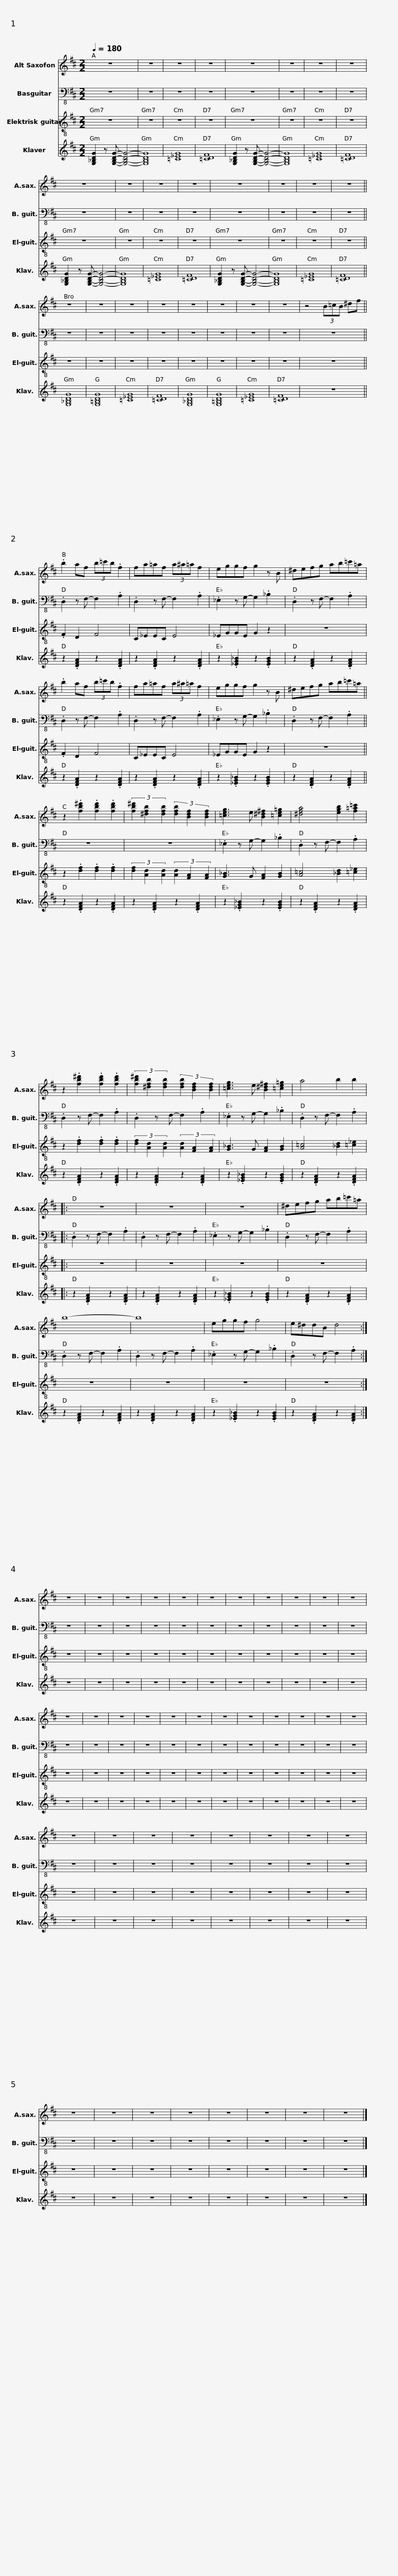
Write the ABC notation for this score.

X:1
%%score 1 2 3 4
L:1/8
Q:1/4=180
M:2/2
I:linebreak $
K:D
V:1 treble transpose=-9
V:2 bass-8
V:3 treble-8
V:4 treble
V:1
[K:D] z8 | z8 | z8 | z8 | z8 | %5
 z8 | z8 | z8 | z8 |$ z8 | %10
 z8 | z8 | z8 | z8 | z8 | %15
 z8 || z8 | z8 | z8 | z8 | %20
 z8 | z8 |$ z8 | z8 | z4 (3B=cB ^df || %25
 .b2 af (3b=c'b .f2 | fa=af (3a^a=a f2 |$ eggf g2 z B | ^defg ab=c'=a | .b2 af (3b=c'b .f2 | %30
 fa=af (3a^a=a f2 |$ eggf g2 z B | ^defg ab=c'=a || z2 .[fb^d']2 .[fbd']2 .[fbd']2 | (3[fb^d']2 [^dfb]2 [dfb]2 (3[dfb]2 [Bdf]2 [Bdf]2 |$ %35
 [=ceg]3 e [B^d^f]2 [=ce=g]2 | [^dfa]4 [egb]2 [f=a=c']2 | z2 .[fb^d']2 .[fbd']2 .[fbd']2 | (3[fb^d']2 [^dfb]2 [dfb]2 (3[dfb]2 [Bdf]2 [Bdf]2 | [=ceg]3 e [B^d^f]2 [=ce=g]2 |$ %40
 a4 b2 b2 |: z8 | z8 | z8 | ^defg ab=c'=a | %45
 b8- |$ b8 | eggf g4 | e^ddB d4 :| z8 | %50
 z8 | z8 | z8 | z8 | z8 | %55
 z8 | z8 |$ z8 | z8 | z8 | %60
 z8 | z8 | z8 | z8 | z8 | %65
 z8 | z8 | z8 | z8 | z8 | %70
 z8 | z8 | z8 |$ z8 | z8 | %75
 z8 | z8 | z8 | z8 | z8 | %80
 z8 | z8 | z8 | z8 | z8 | %85
 z8 | z8 | z8 |] %88
V:2
 z8 | z8 | z8 | z8 | z8 | %5
 z8 | z8 | z8 | z8 |$ z8 | %10
 z8 | z8 | z8 | z8 | z8 | %15
 z8 || z8 | z8 | z8 | z8 | %20
 z8 | z8 |$ z8 | z8 | z8 || %25
 .D,2 z F,- F,2 .A,2 | .D,2 z F,- F,2 .A,2 |$ ._E,2 z G,- G,2 ._B,2 | .D,2 z F,- F,2 .A,2 | .D,2 z F,- F,2 .A,2 | %30
 .D,2 z F,- F,2 .A,2 |$ ._E,2 z G,- G,2 ._B,2 | .D,2 z F,- F,2 .A,2 || z8 | z8 |$ %35
 ._E,2 z G,- G,2 ._B,2 | .D,2 z F,- F,2 .A,2 | .D,2 z F,- F,2 .A,2 | .D,2 z F,- F,2 .A,2 | ._E,2 z G,- G,2 ._B,2 |$ %40
 .D,2 z F,- F,2 .A,2 |: .D,2 z F,- F,2 .A,2 | .D,2 z F,- F,2 .A,2 | ._E,2 z G,- G,2 ._B,2 | .D,2 z F,- F,2 .A,2 | %45
 .D,2 z F,- F,2 .A,2 |$ .D,2 z F,- F,2 .A,2 | ._E,2 z G,- G,2 ._B,2 | .D,2 z F,- F,2 .A,2 :| z8 | %50
 z8 | z8 | z8 | z8 | z8 | %55
 z8 | z8 |$ z8 | z8 | z8 | %60
 z8 | z8 | z8 | z8 | z8 | %65
 z8 | z8 | z8 | z8 | z8 | %70
 z8 | z8 | z8 |$ z8 | z8 | %75
 z8 | z8 | z8 | z8 | z8 | %80
 z8 | z8 | z8 | z8 | z8 | %85
 z8 | z8 | z8 |] %88
V:3
 z8 | z8 | z8 | z8 | z8 | %5
 z8 | z8 | z8 | z8 |$ z8 | %10
 z8 | z8 | z8 | z8 | z8 | %15
 z8 || z8 | z8 | z8 | z8 | %20
 z8 | z8 |$ z8 | z8 | z8 || %25
 .F2 D2 F4 | C_EEC E4 |$ _EGGE G2 z2 | z8 | .F2 D2 F4 | %30
 C_EEC E4 |$ _EGGE G2 z2 | z8 || z2 .[df]2 .[df]2 .[df]2 | (3[df]2 [Ad]2 [Ad]2 (3[Ad]2 [FA]2 [FA]2 |$ %35
 [G_B]3 G [FA]2 [GB]2 | [A=c]4 [_Bd]2 [=c_e]2 | z2 .[df]2 .[df]2 .[df]2 | (3[df]2 [Ad]2 [Ad]2 (3[Ad]2 [FA]2 [FA]2 | [G_B]3 G [FA]2 [GB]2 |$ %40
 [A=c]4 [_Bd]2 [=c_e]2 |: z8 | z8 | z8 | z8 | %45
 z8 |$ z8 | z8 | z8 :| z8 | %50
 z8 | z8 | z8 | z8 | z8 | %55
 z8 | z8 |$ z8 | z8 | z8 | %60
 z8 | z8 | z8 | z8 | z8 | %65
 z8 | z8 | z8 | z8 | z8 | %70
 z8 | z8 | z8 |$ z8 | z8 | %75
 z8 | z8 | z8 | z8 | z8 | %80
 z8 | z8 | z8 | z8 | z8 | %85
 z8 | z8 | z8 |] %88
V:4
 [G,_B,DG]2 z [G,B,DG]- [G,B,DG]4- | [G,B,DG]8 | [=C_EG]8 | [=CDF]8 | [G,_B,DG]2 z [G,B,DG]- [G,B,DG]4- | %5
 [G,B,DG]8 | [=C_EG]8 | [=CDF]8 | [G,_B,DG]2 z [G,B,DG]- [G,B,DG]4- |$ [G,B,DG]8 | %10
 [=C_EG]8 | [=CDF]8 | [G,_B,DG]2 z [G,B,DG]- [G,B,DG]4- | [G,B,DG]8 | [=C_EG]8 | %15
 [=CDF]8 || [G,_B,DG]8 | [G,=B,DG]8 | [=C_EG]8 | [=CDF]8 | %20
 [G,_B,DG]8 | [G,=B,DG]8 |$ [=C_EG]8 | [=CDF]8 | z8 || %25
 z2 .[DFA]2 z2 .[DFA]2 | z2 .[DFA]2 z2 .[DFA]2 |$ z2 .[_EG_B]2 z2 .[EGB]2 | z2 .[DFA]2 z2 .[DFA]2 | z2 .[DFA]2 z2 .[DFA]2 | %30
 z2 .[DFA]2 z2 .[DFA]2 |$ z2 .[_EG_B]2 z2 .[EGB]2 | z2 .[DFA]2 z2 .[DFA]2 || z2 .[DFA]2 z2 .[DFA]2 | z2 .[DFA]2 z2 .[DFA]2 |$ %35
 z2 .[_EG_B]2 z2 .[EGB]2 | z2 .[DFA]2 z2 .[DFA]2 | z2 .[DFA]2 z2 .[DFA]2 | z2 .[DFA]2 z2 .[DFA]2 | z2 .[_EG_B]2 z2 .[EGB]2 |$ %40
 z2 .[DFA]2 z2 .[DFA]2 |: z2 .[DFA]2 z2 .[DFA]2 | z2 .[DFA]2 z2 .[DFA]2 | z2 .[_EG_B]2 z2 .[EGB]2 | z2 .[DFA]2 z2 .[DFA]2 | %45
 z2 .[DFA]2 z2 .[DFA]2 |$ z2 .[DFA]2 z2 .[DFA]2 | z2 .[_EG_B]2 z2 .[EGB]2 | z2 .[DFA]2 z2 .[DFA]2 :| z8 | %50
 z8 | z8 | z8 | z8 | z8 | %55
 z8 | z8 |$ z8 | z8 | z8 | %60
 z8 | z8 | z8 | z8 | z8 | %65
 z8 | z8 | z8 | z8 | z8 | %70
 z8 | z8 | z8 |$ z8 | z8 | %75
 z8 | z8 | z8 | z8 | z8 | %80
 z8 | z8 | z8 | z8 | z8 | %85
 z8 | z8 | z8 |] %88
